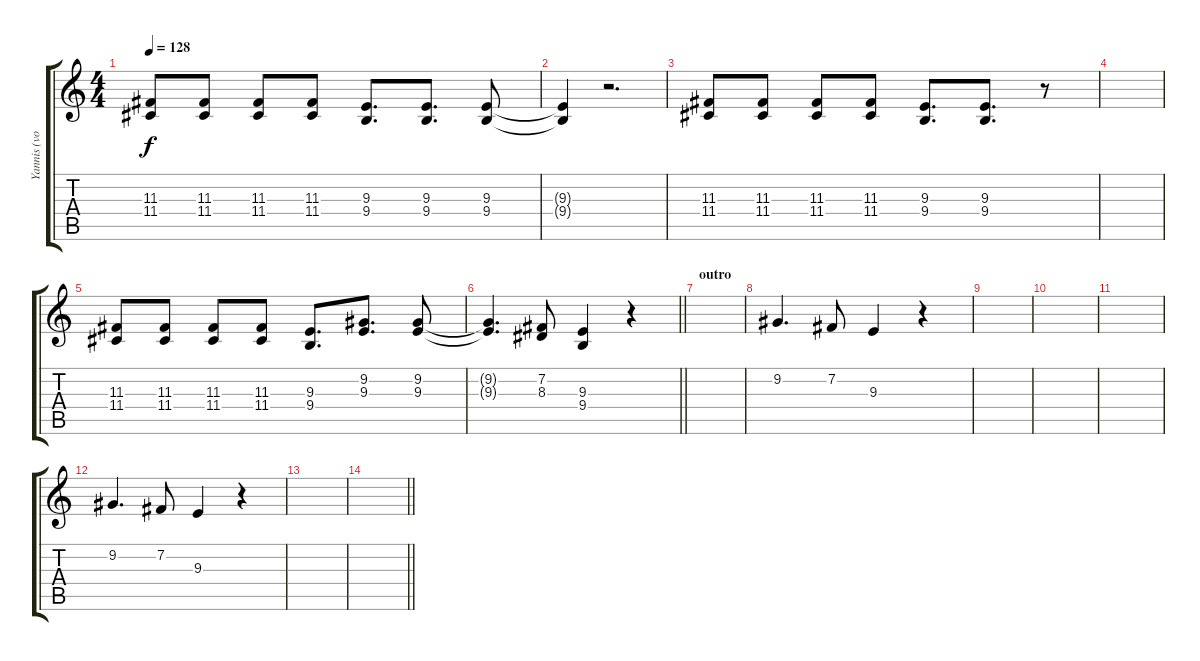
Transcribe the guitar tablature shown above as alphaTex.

\track ("Yannis (vocals)" "Yannis (vo") {instrument trumpet}
\staff {score tabs}
\tuning (E4 B3 G3 D3 A2 E2) {hide}
\ts (4 4)
\tempo 128
\clef g2
\ks c
(11.3 11.4).8{dy f} (11.3 11.4).8 (11.3 11.4).8 (11.3 11.4).8 (9.3 9.4).8{d} (9.3 9.4).8{d} (9.3 9.4).8 |
(9.3{t} 9.4{t}).4 r.2{d} |
(11.3 11.4).8 (11.3 11.4).8 (11.3 11.4).8 (11.3 11.4).8 (9.3 9.4).8{d} (9.3 9.4).8{d} r.8 |
|
(11.3 11.4).8 (11.3 11.4).8 (11.3 11.4).8 (11.3 11.4).8 (9.3 9.4).8{d} (9.2 9.3).8{d} (9.2 9.3).8 |
\barLineRight lightlight
(9.2{t} 9.3{t}).4{d} (7.2 8.3).8 (9.3 9.4).4 r.4 |
\section ("" "outro")
|
9.2.4{d} 7.2.8 9.3.4 r.4 |
|
|
|
9.2.4{d} 7.2.8 9.3.4 r.4 |
|
\barLineRight lightlight
